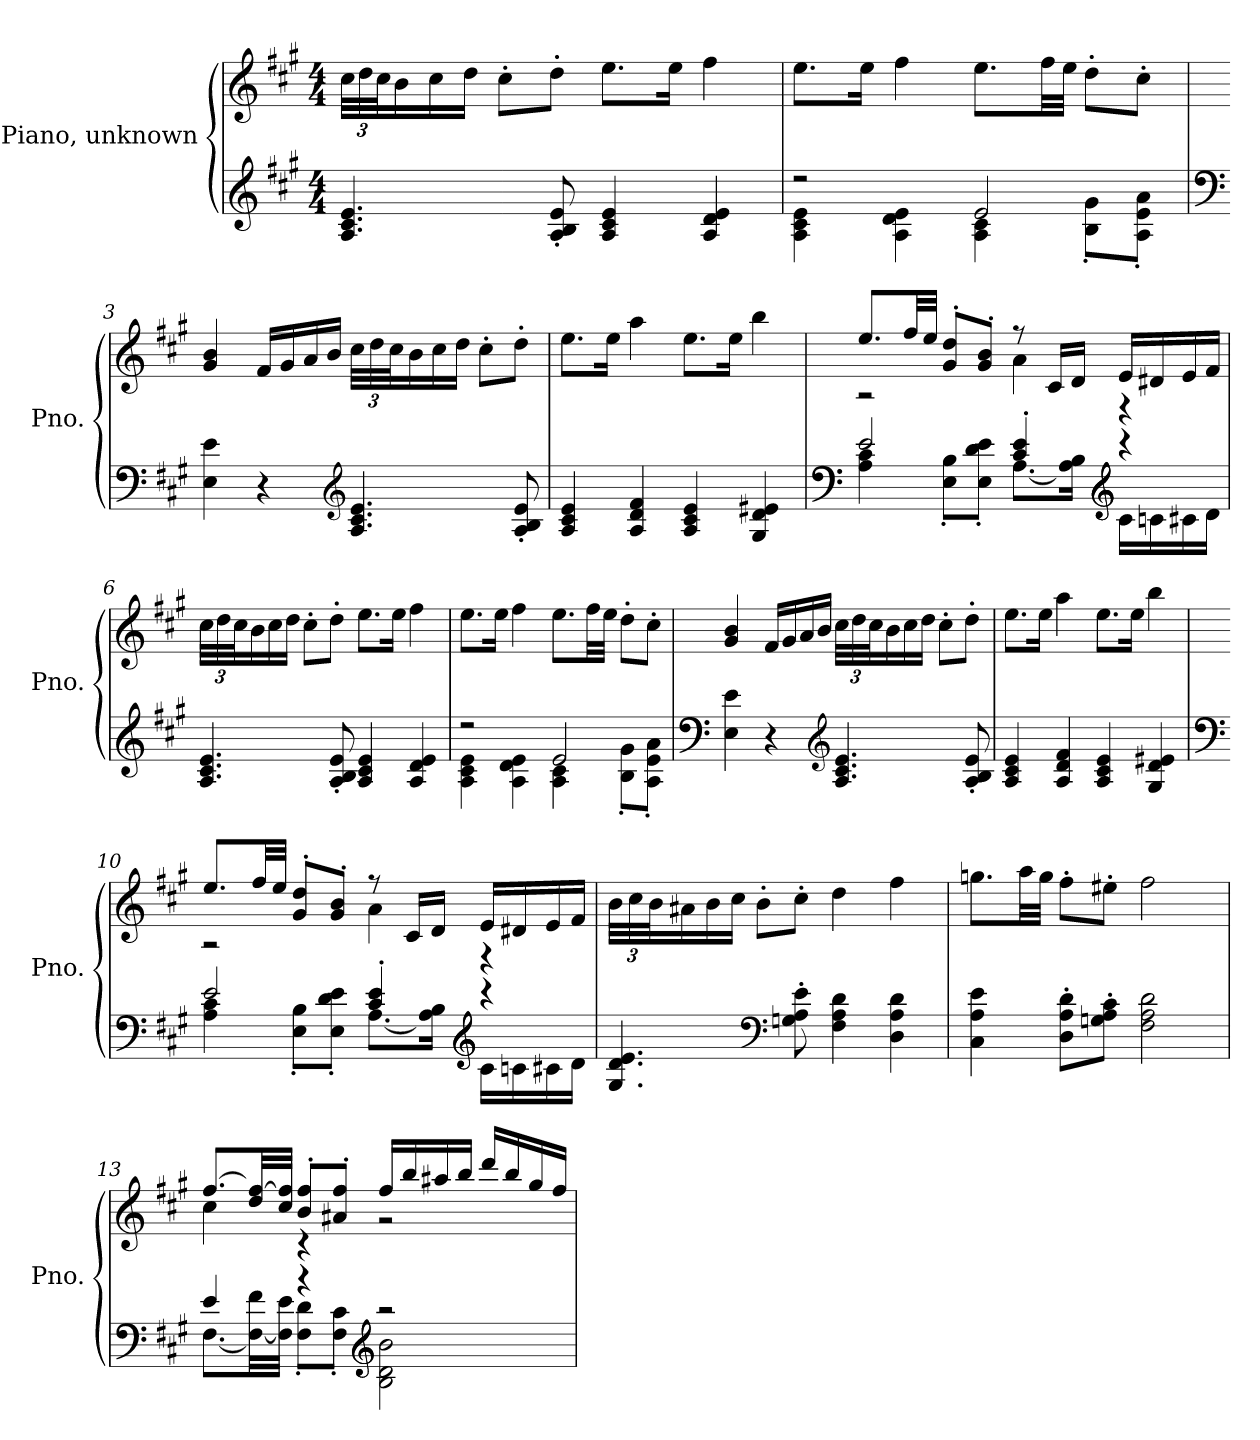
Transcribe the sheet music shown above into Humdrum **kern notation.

**kern	**kern
*part1	*part1
*staff2	*staff1
*I"Piano, unknown	*
*I'Pno.	*
*clefG2	*clefG2
*k[f#c#g#]	*k[f#c#g#]
*M4/4	*M4/4
*MM120	*MM120
*	*Xbrackettup
=1	=1
4.A/ 4.c#/ 4.e/	48cc#\LLL
.	48dd\
.	48cc#\J
.	16b\
.	16cc#\
.	16dd\JJ
.	8cc#'\L
8A/' 8B/' 8e/'	8dd'\J
4A/ 4c#/ 4e/	8.ee\L
.	16ee\Jk
4A/ 4d/ 4e/	4ff#\
=2	=2
*^	*
2r	4A\ 4c#\ 4e\	8.ee\L
.	.	16ee\Jk
.	4A\ 4d\ 4e\	4ff#\
2e/	4A\ 4c#\	8.ee\L
.	.	32ff#\LL
.	.	32ee\JJJ
.	8B\' 8g#\'L	8dd'\L
.	8A\' 8e\' 8a\'J	8cc#'\J
*v	*v	*
=3	=3
*clefF4	*
4E\ 4e\	4g#/ 4b/
4r	16f#/LL
.	16g#/
.	16a/
.	16b/JJ
*clefG2	*
4.A/ 4.c#/ 4.e/	48cc#\LLL
.	48dd\
.	48cc#\J
.	16b\
.	16cc#\
.	16dd\JJ
.	8cc#'\L
8A/' 8B/' 8e/'	8dd'\J
!!LO:LB:g=z
=4	=4
4A/ 4c#/ 4e/	8.ee\L
.	16ee\Jk
4A/ 4d/ 4f#/	4aa\
4A/ 4c#/ 4e/	8.ee\L
.	16ee\Jk
4G#/ 4d/ 4e#X/	4bb\
=5	=5
*clefF4	*
*^	*^
2e/	4A\ 4c#\	8.ee/L	2r
.	.	32ff#/LL	.
.	.	32ee/JJJ	.
.	8E\' 8B\'L	8g#/' 8dd/'L	.
.	8E\' 8d\' 8e\'J	8g#/' 8b/'J	.
4c#/' 4e/'	[8.A\L	8r	4a\
.	.	16c#/LL	.
.	16A\] 16B\Jk	16d/JJ	.
*clefG2	*	*	*
4r	16c#\LL	16e/LL	4r
.	16cn\	16d#X/	.
.	16c#X\	16e/	.
.	16d\JJ	16f#/JJ	.
*v	*v	*	*
*	*v	*v
=6	=6
4.A/ 4.c#/ 4.e/	48cc#\LLL
.	48dd\
.	48cc#\J
.	16b\
.	16cc#\
.	16dd\JJ
.	8cc#'\L
8A/' 8B/' 8e/'	8dd'\J
4A/ 4c#/ 4e/	8.ee\L
.	16ee\Jk
4A/ 4d/ 4e/	4ff#\
!!LO:LB:g=z
=7	=7
*^	*
2r	4A\ 4c#\ 4e\	8.ee\L
.	.	16ee\Jk
.	4A\ 4d\ 4e\	4ff#\
2e/	4A\ 4c#\	8.ee\L
.	.	32ff#\LL
.	.	32ee\JJJ
.	8B\' 8g#\'L	8dd'\L
.	8A\' 8e\' 8a\'J	8cc#'\J
*v	*v	*
=8	=8
*clefF4	*
4E\ 4e\	4g#/ 4b/
4r	16f#/LL
.	16g#/
.	16a/
.	16b/JJ
*clefG2	*
4.A/ 4.c#/ 4.e/	48cc#\LLL
.	48dd\
.	48cc#\J
.	16b\
.	16cc#\
.	16dd\JJ
.	8cc#'\L
8A/' 8B/' 8e/'	8dd'\J
=9	=9
4A/ 4c#/ 4e/	8.ee\L
.	16ee\Jk
4A/ 4d/ 4f#/	4aa\
4A/ 4c#/ 4e/	8.ee\L
.	16ee\Jk
4G#/ 4d/ 4e#X/	4bb\
!!LO:LB:g=z
=10	=10
*clefF4	*
*^	*^
2e/	4A\ 4c#\	8.ee/L	2r
.	.	32ff#/LL	.
.	.	32ee/JJJ	.
.	8E\' 8B\'L	8g#/' 8dd/'L	.
.	8E\' 8d\' 8e\'J	8g#/' 8b/'J	.
4c#/' 4e/'	[8.A\L	8r	4a\
.	.	16c#/LL	.
.	16A\] 16B\Jk	16d/JJ	.
*clefG2	*	*	*
4r	16c#\LL	16e/LL	4r
.	16cn\	16d#X/	.
.	16c#X\	16e/	.
.	16d\JJ	16f#/JJ	.
*v	*v	*	*
*	*v	*v
=11	=11
4.G#/ 4.d/ 4.e/	48b\LLL
.	48cc#\
.	48b\J
.	16a#X\
.	16b\
.	16cc#\JJ
.	8b'\L
*clefF4	*
8Gn\' 8A\' 8e\'	8cc#'\J
4F#\ 4A\ 4d\	4dd\
4D\ 4A\ 4d\	4ff#\
=12	=12
4C#\ 4A\ 4e\	8.ggn\L
.	32aa\LL
.	32gg\JJJ
8D\' 8A\' 8d\'L	8ff#'\L
8Gn\' 8A\' 8c#\'J	8ee#X'\J
2F#\ 2A\ 2d\	2ff#\
!!LO:LB:g=z
=13	=13
*^	*^
4e/	[8.F#\L	[8.ff#/L	4cc#\
.	32F#\_ 32f#\LL	32dd/ 32ff#/_LL	.
.	32F#\] 32e\JJJ	32cc#/ 32ff#/]JJJ	.
4r	8F#\' 8d\'L	8b/' 8ff#/'L	4r
.	8F#\' 8c#\'J	8a#X/' 8ff#/'J	.
*clefG2	*	*	*
2r	2B\ 2d\ 2b\	16ff#/LL	2r
.	.	16bb/	.
.	.	16aa#X/	.
.	.	16bb/JJ	.
.	.	16ddd/LL	.
.	.	16bb/	.
.	.	16gg#/	.
.	.	16ff#/JJ	.
*v	*v	*	*
*	*v	*v
=	=
*-	*-
